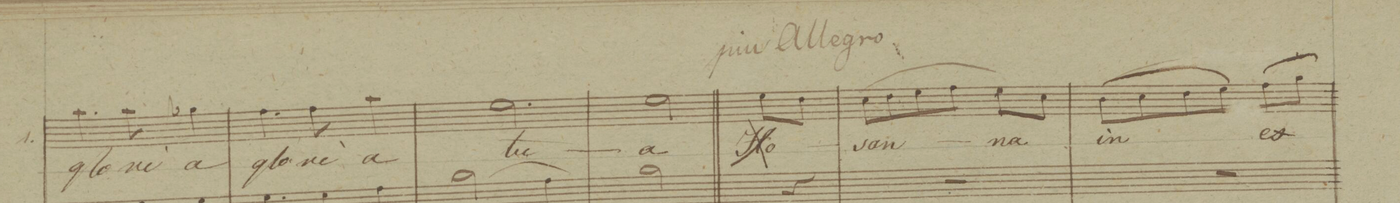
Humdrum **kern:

**kern	**text	**dynam
*I"1.	*	*
*clefC1	*	*
*k[b-]	*	*
*M3/4	*	*
4.ff\	glo-	.
8ff\	-ri-	.
4ee-X\	-a	.
=23	=23	=23
4.dd\	glo-	.
8dd\	-ri-	.
4ff\	-a	.
=24	=24	=24
2.cc\	tu-	.
=25	=25	=25
2cc\	-a	.
|	|	|
8cc\L	Ho-	.
8b-\J	.	.
=26	=26	=26
(8a\L	-san-	.
8b-\	.	.
8cc\	.	.
8dd\J	.	.
8cc\L)	-na	.
8a\J	.	.
=27	=27	=27
(8g\L	in	.
8a\	.	.
8b-\	.	.
8cc\J)	.	.
(8dd\L	ex-	.
8ee\J)	.	.
=28	=28	=28
*-	*-	*-
